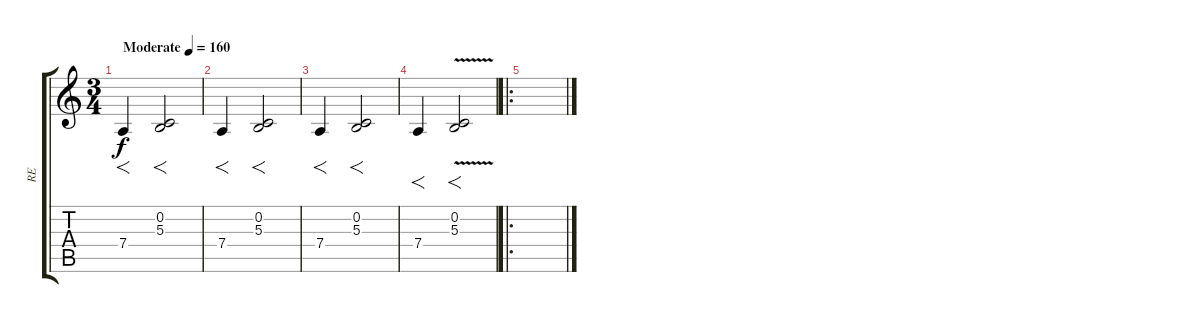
\track ("RE" "RE") {instrument violin}
\staff {score tabs}
\tuning (E4 B3 G3 D3 A2 E2) {hide}
\ts (3 4)
\tempo (160 "Moderate")
\clef g2
\ks c
7.4.4{f dy f instrument violin} (0.2 5.3).2{f} |
7.4.4{f} (0.2 5.3).2{f} |
7.4.4{f} (0.2 5.3).2{f} |
7.4.4{f} (0.2 5.3{v}).2{f} |
\ro
